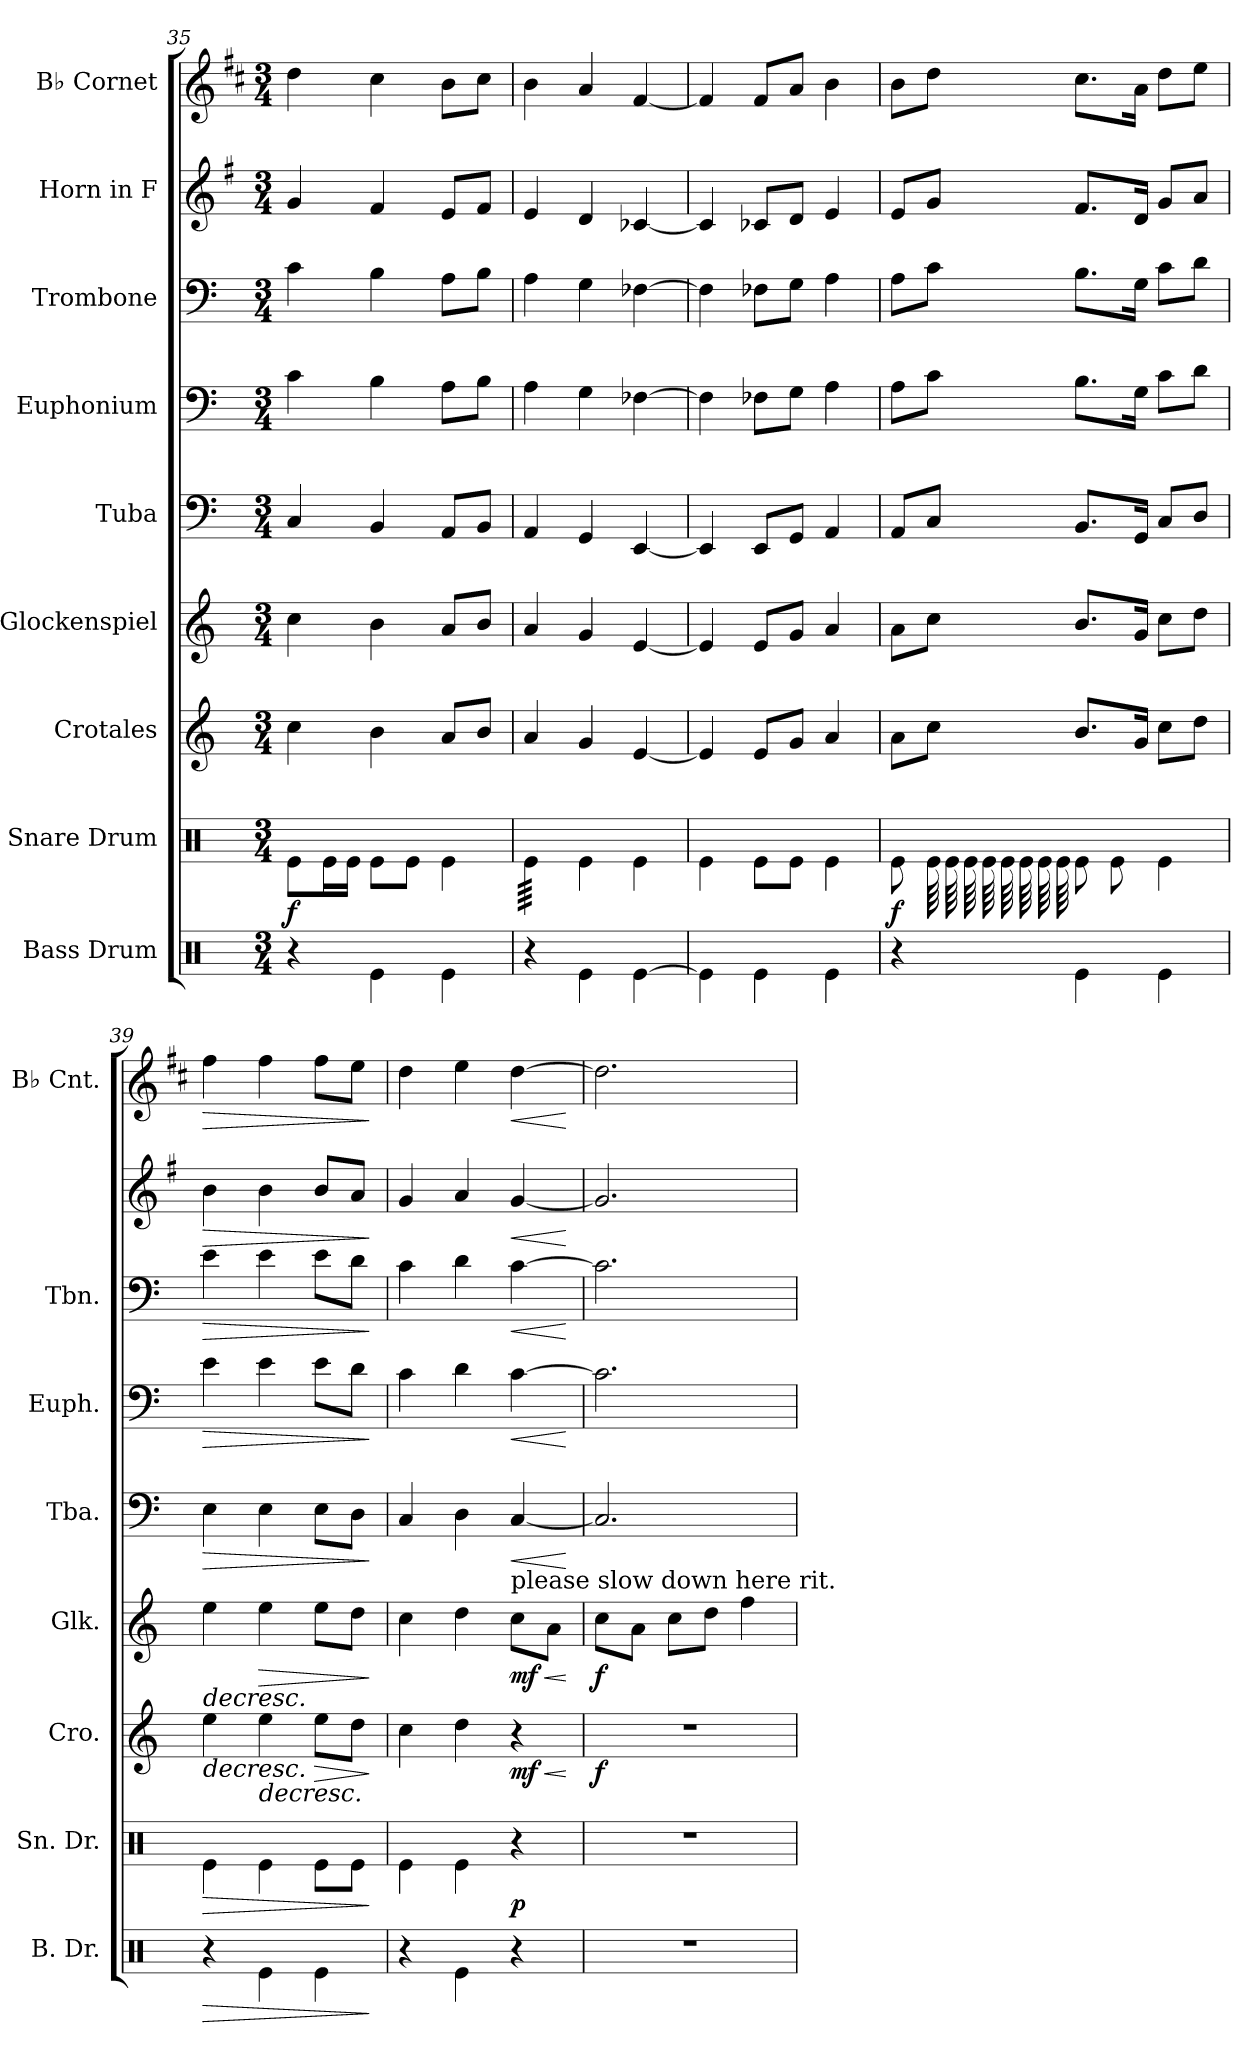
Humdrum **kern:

**kern	**dynam	**kern	**dynam	**kern	**dynam	**kern	**dynam	**kern	**dynam	**kern	**dynam	**kern	**dynam	**kern	**dynam	**kern	**dynam
*part9	*part9	*part8	*part8	*part7	*part7	*part6	*part6	*part5	*part5	*part4	*part4	*part3	*part3	*part2	*part2	*part1	*part1
*staff9	*staff9	*staff8	*staff8	*staff7	*staff7	*staff6	*staff6	*staff5	*staff5	*staff4	*staff4	*staff3	*staff3	*staff2	*staff2	*staff1	*staff1
*I"Bass Drum	*	*I"Snare Drum	*	*I"Crotales	*	*I"Glockenspiel	*	*I"Tuba	*	*I"Euphonium	*	*I"Trombone	*	*I"Horn in F	*	*I"B♭ Cornet	*
*I'B. Dr.	*	*I'Sn. Dr.	*	*I'Cro.	*	*I'Glk.	*	*I'Tba.	*	*I'Euph.	*	*I'Tbn.	*	*	*	*I'B♭ Cnt.	*
*clefX	*	*clefX	*	*clefG2	*	*clefG2	*	*clefF4	*	*clefF4	*	*clefF4	*	*clefG2	*	*clefG2	*
*	*	*	*	*ITrd-14c-24	*	*ITrd-14c-24	*	*	*	*	*	*	*	*ITrd4c7	*	*ITrd1c2	*
*k[]	*	*k[]	*	*k[]	*	*k[]	*	*k[]	*	*k[]	*	*k[]	*	*k[]	*	*k[]	*
*M3/4	*	*M3/4	*	*M3/4	*	*M3/4	*	*M3/4	*	*M3/4	*	*M3/4	*	*M3/4	*	*M3/4	*
=35	=35	=35	=35	=35	=35	=35	=35	=35	=35	=35	=35	=35	=35	=35	=35	=35	=35
!	!	!	!LO:DY:b	!	!	!	!	!	!	!	!	!	!	!	!	!	!
4r	.	8Re\L	f	4cccc\	.	4cccc\	.	4C/	.	4c\	.	4c\	.	4c/	.	4cc\	.
.	.	16Re\L	.	.	.	.	.	.	.	.	.	.	.	.	.	.	.
.	.	16Re\JJ	.	.	.	.	.	.	.	.	.	.	.	.	.	.	.
4Re\	.	8Re\L	.	4bbb\	.	4bbb\	.	4BB/	.	4B\	.	4B\	.	4B/	.	4b\	.
.	.	8Re\J	.	.	.	.	.	.	.	.	.	.	.	.	.	.	.
4Re\	.	4Re\	.	8aaa/L	.	8aaa/L	.	8AA/L	.	8A\L	.	8A\L	.	8A/L	.	8a\L	.
.	.	.	.	8bbb/J	.	8bbb/J	.	8BB/J	.	8B\J	.	8B\J	.	8B/J	.	8b\J	.
=36	=36	=36	=36	=36	=36	=36	=36	=36	=36	=36	=36	=36	=36	=36	=36	=36	=36
*	*	*tremolo	*	*	*	*	*	*	*	*	*	*	*	*	*	*	*
4r	.	64Re\LLLL	.	4aaa/	.	4aaa/	.	4AA/	.	4A\	.	4A\	.	4A/	.	4a\	.
.	.	64Re\	.	.	.	.	.	.	.	.	.	.	.	.	.	.	.
.	.	64Re\	.	.	.	.	.	.	.	.	.	.	.	.	.	.	.
.	.	64Re\	.	.	.	.	.	.	.	.	.	.	.	.	.	.	.
.	.	64Re\	.	.	.	.	.	.	.	.	.	.	.	.	.	.	.
.	.	64Re\	.	.	.	.	.	.	.	.	.	.	.	.	.	.	.
.	.	64Re\	.	.	.	.	.	.	.	.	.	.	.	.	.	.	.
.	.	64Re\	.	.	.	.	.	.	.	.	.	.	.	.	.	.	.
.	.	64Re\	.	.	.	.	.	.	.	.	.	.	.	.	.	.	.
.	.	64Re\	.	.	.	.	.	.	.	.	.	.	.	.	.	.	.
.	.	64Re\	.	.	.	.	.	.	.	.	.	.	.	.	.	.	.
.	.	64Re\	.	.	.	.	.	.	.	.	.	.	.	.	.	.	.
.	.	64Re\	.	.	.	.	.	.	.	.	.	.	.	.	.	.	.
.	.	64Re\	.	.	.	.	.	.	.	.	.	.	.	.	.	.	.
.	.	64Re\	.	.	.	.	.	.	.	.	.	.	.	.	.	.	.
.	.	64Re\JJJJ	.	.	.	.	.	.	.	.	.	.	.	.	.	.	.
*	*	*Xtremolo	*	*	*	*	*	*	*	*	*	*	*	*	*	*	*
4Re\	.	4Re\	.	4ggg/	.	4ggg/	.	4GG/	.	4G\	.	4G\	.	4G/	.	4g/	.
[4Re\	.	4Re\	.	[4eee/	.	[4eee/	.	[4EE/	.	[4F-X\	.	[4F-X\	.	[4F-X/	.	[4e/	.
=37	=37	=37	=37	=37	=37	=37	=37	=37	=37	=37	=37	=37	=37	=37	=37	=37	=37
4Re\]	.	4Re\	.	4eee/]	.	4eee/]	.	4EE/]	.	4F-\]	.	4F-\]	.	4F-/]	.	4e/]	.
4Re\	.	8Re\L	.	8eee/L	.	8eee/L	.	8EE/L	.	8F-X\L	.	8F-X\L	.	8F-X/L	.	8e/L	.
.	.	8Re\J	.	8ggg/J	.	8ggg/J	.	8GG/J	.	8G\J	.	8G\J	.	8G/J	.	8g/J	.
4Re\	.	4Re\	.	4aaa/	.	4aaa/	.	4AA/	.	4A\	.	4A\	.	4A/	.	4a\	.
=38	=38	=38	=38	=38	=38	=38	=38	=38	=38	=38	=38	=38	=38	=38	=38	=38	=38
!	!	!	!LO:DY:b	!	!	!	!	!	!	!	!	!	!	!	!	!	!
4r	.	8Re\L	f	8aaa\L	.	8aaa\L	.	8AA/L	.	8A\L	.	8A\L	.	8A/L	.	8a\L	.
*	*	*tremolo	*	*	*	*	*	*	*	*	*	*	*	*	*	*	*
.	.	64Re\LLLL	.	8cccc\J	.	8cccc\J	.	8C/J	.	8c\J	.	8c\J	.	8c/J	.	8cc\J	.
.	.	64Re\	.	.	.	.	.	.	.	.	.	.	.	.	.	.	.
.	.	64Re\	.	.	.	.	.	.	.	.	.	.	.	.	.	.	.
.	.	64Re\	.	.	.	.	.	.	.	.	.	.	.	.	.	.	.
.	.	64Re\	.	.	.	.	.	.	.	.	.	.	.	.	.	.	.
.	.	64Re\	.	.	.	.	.	.	.	.	.	.	.	.	.	.	.
.	.	64Re\	.	.	.	.	.	.	.	.	.	.	.	.	.	.	.
.	.	64Re\JJJJ	.	.	.	.	.	.	.	.	.	.	.	.	.	.	.
*	*	*Xtremolo	*	*	*	*	*	*	*	*	*	*	*	*	*	*	*
4Re\	.	8Re\L	.	8.bbb/L	.	8.bbb/L	.	8.BB/L	.	8.B\L	.	8.B\L	.	8.B/L	.	8.b\L	.
.	.	.	.	.	.	.	.	.	.	.	.	.	.	.	.	.	.
.	.	.	.	.	.	.	.	.	.	.	.	.	.	.	.	.	.
.	.	.	.	.	.	.	.	.	.	.	.	.	.	.	.	.	.
.	.	8Re\J	.	.	.	.	.	.	.	.	.	.	.	.	.	.	.
.	.	.	.	16ggg/Jk	.	16ggg/Jk	.	16GG/Jk	.	16G\Jk	.	16G\Jk	.	16G/Jk	.	16g\Jk	.
4Re\	.	4Re\	.	8cccc\L	.	8cccc\L	.	8C/L	.	8c\L	.	8c\L	.	8c/L	.	8cc\L	.
.	.	.	.	8dddd\J	.	8dddd\J	.	8D/J	.	8d\J	.	8d\J	.	8d/J	.	8dd\J	.
=39	=39	=39	=39	=39	=39	=39	=39	=39	=39	=39	=39	=39	=39	=39	=39	=39	=39
*	*	*	*	*	*	*	*	*	*	*	*	*	*	*	*	*MM70	*
!	!LO:HP:b	!	!LO:HP:b	!	!LO:HP:b	!	!LO:HP:b	!	!LO:HP:b	!	!LO:HP:b	!	!LO:HP:b	!	!LO:HP:b	!	!LO:HP:b
4r	>	4Re\	>	4eeee\	>	4eeee\	>	4E\	>	4e\	>	4e\	>	4e\	>	4ee\	>
!	!	!	!	!	!LO:HP:b	!	!LO:HP:b	!	!	!	!	!	!	!	!	!	!
4Re\	.	4Re\	.	4eeee\	>	4eeee\	>	4E\	.	4e\	.	4e\	.	4e\	.	4ee\	.
*	*	*	*	*	*	*	*	*	*	*	*	*	*	*	*	*MM66	*
!	!	!	!	!	!LO:HP:b	!	!	!	!	!	!	!	!	!	!	!	!
4Re\	.	8Re\L	.	8eeee\L	>	8eeee\L	.	8E\L	.	8e\L	.	8e\L	.	8e/L	.	8ee\L	.
.	.	8Re\J	.	8dddd\J	.	8dddd\J	.	8D\J	.	8d\J	.	8d\J	.	8d/J	.	8dd\J	.
.	]	.	]	.	] ] ]	.	] ]	.	]	.	]	.	]	.	]	.	]
!!LO:PB:g=z
=40	=40	=40	=40	=40	=40	=40	=40	=40	=40	=40	=40	=40	=40	=40	=40	=40	=40
4r	.	4Re\	.	4cccc\	.	4cccc\	.	4C/	.	4c\	.	4c\	.	4c/	.	4cc\	.
*	*	*	*	*	*	*	*	*	*	*	*	*	*	*	*	*MM60	*
4Re\	.	4Re\	.	4dddd\	.	4dddd\	.	4D\	.	4d\	.	4d\	.	4d/	.	4dd\	.
!	!	!	!	!	!	!LO:TX:a:t=please slow down here rit.	!	!	!	!	!	!	!	!	!	!	!
!	!	!	!LO:DY:b	!	!LO:HP:b	!	!LO:HP:b	!	!LO:HP:b	!	!LO:HP:b	!	!LO:HP:b	!	!LO:HP:b	!	!LO:HP:b
!	!	!	!	!	!LO:DY:n=1:b	!	!LO:DY:n=1:b	!	!	!	!	!	!	!	!	!	!
4r	.	4r	p	4r	< mf	8cccc\L	< mf	[4C/	<	[4c\	<	[4c\	<	[4c/	<	[4cc\	<
.	.	.	.	.	.	8aaa\J	.	.	.	.	.	.	.	.	.	.	.
.	.	.	.	.	[	.	[	.	[	.	[	.	[	.	[	.	[
=41	=41	=41	=41	=41	=41	=41	=41	=41	=41	=41	=41	=41	=41	=41	=41	=41	=41
!	!	!	!	!	!LO:DY:b	!	!LO:DY:b	!	!	!	!	!	!	!	!	!	!
2.r	.	2.r	.	2.r	f	8cccc\L	f	2.C/]	.	2.c\]	.	2.c\]	.	2.c/]	.	2.cc\]	.
.	.	.	.	.	.	8aaa\J	.	.	.	.	.	.	.	.	.	.	.
.	.	.	.	.	.	8cccc\L	.	.	.	.	.	.	.	.	.	.	.
.	.	.	.	.	.	8dddd\J	.	.	.	.	.	.	.	.	.	.	.
.	.	.	.	.	.	4ffff\	.	.	.	.	.	.	.	.	.	.	.
=	=	=	=	=	=	=	=	=	=	=	=	=	=	=	=	=	=
*-	*-	*-	*-	*-	*-	*-	*-	*-	*-	*-	*-	*-	*-	*-	*-	*-	*-
